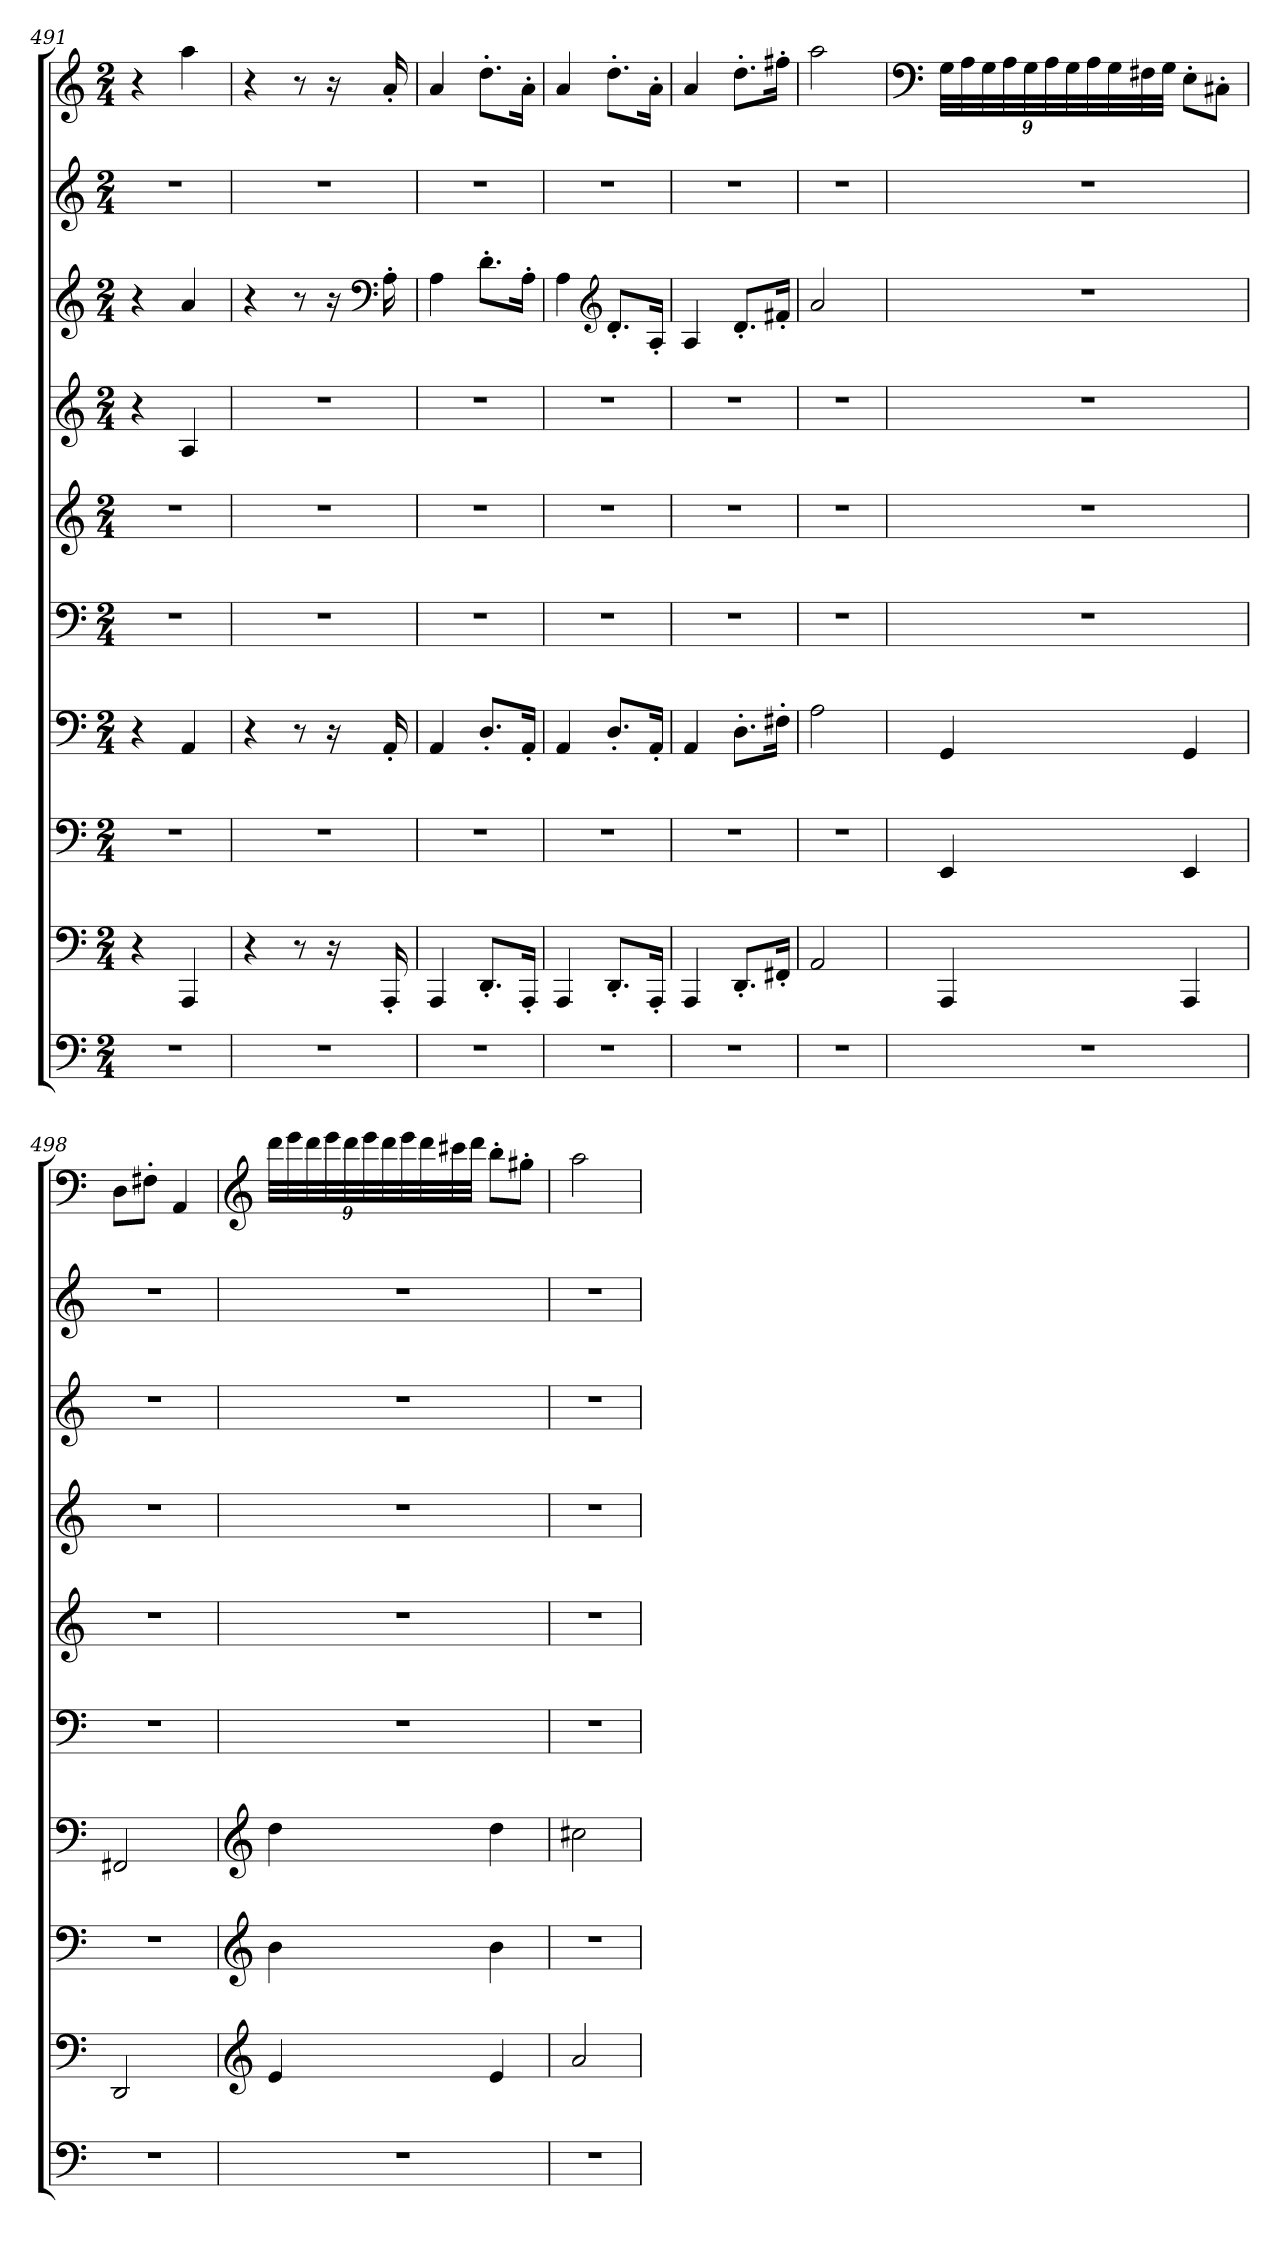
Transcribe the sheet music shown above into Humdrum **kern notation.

**kern	**kern	**kern	**kern	**kern	**kern	**kern	**kern	**kern	**kern
*part5	*part5	*part4	*part4	*part3	*part3	*part2	*part2	*part1	*part1
*staff10	*staff9	*staff8	*staff7	*staff6	*staff5	*staff4	*staff3	*staff2	*staff1
!!LO:PB:g=z
*clefF4	*clefF4	*clefF4	*clefF4	*clefF4	*clefG2	*clefG2	*clefG2	*clefG2	*clefG2
*k[]	*k[]	*k[]	*k[]	*k[]	*k[]	*k[]	*k[]	*k[]	*k[]
*M2/4	*M2/4	*M2/4	*M2/4	*M2/4	*M2/4	*M2/4	*M2/4	*M2/4	*M2/4
=491	=491	=491	=491	=491	=491	=491	=491	=491	=491
2r	4r	2r	4r	2r	2r	4r	4r	2r	4r
.	4AAA/	.	4AA/	.	.	4A/	4a/	.	4aa\
=492	=492	=492	=492	=492	=492	=492	=492	=492	=492
*	*	*	*	*	*	*	*	*	*MM47
2r	4r	2r	4r	2r	2r	2r	4r	2r	4r
.	8r	.	8r	.	.	.	8r	.	8r
*	*	*	*	*	*	*	*	*	*MM138
.	16r	.	16r	.	.	.	16r	.	16r
*	*	*	*	*	*	*	*clefF4	*	*
.	16AAA'/	.	16AA'/	.	.	.	16A'\	.	16a'/
=493	=493	=493	=493	=493	=493	=493	=493	=493	=493
*	*	*	*	*	*	*	*	*	*MM138
2r	4AAA/	2r	4AA/	2r	2r	2r	4A\	2r	4a/
.	8.DD'/L	.	8.D'/L	.	.	.	8.d'\L	.	8.dd'\L
.	16AAA'/Jk	.	16AA'/Jk	.	.	.	16A'\Jk	.	16a'\Jk
=494	=494	=494	=494	=494	=494	=494	=494	=494	=494
*	*	*	*	*	*	*	*	*	*MM138
2r	4AAA/	2r	4AA/	2r	2r	2r	4A\	2r	4a/
*	*	*	*	*	*	*	*clefG2	*	*
.	8.DD'/L	.	8.D'/L	.	.	.	8.d'/L	.	8.dd'\L
.	16AAA'/Jk	.	16AA'/Jk	.	.	.	16A'/Jk	.	16a'\Jk
=495	=495	=495	=495	=495	=495	=495	=495	=495	=495
*	*	*	*	*	*	*	*	*	*MM138
2r	4AAA/	2r	4AA/	2r	2r	2r	4A/	2r	4a/
.	8.DD'/L	.	8.D'\L	.	.	.	8.d'/L	.	8.dd'\L
.	16FF#X'/Jk	.	16F#X'\Jk	.	.	.	16f#X'/Jk	.	16ff#X'\Jk
=496	=496	=496	=496	=496	=496	=496	=496	=496	=496
2r	2AA/	2r	2A\	2r	2r	2r	2a/	2r	2aa\
!!LO:PB:g=z
=497	=497	=497	=497	=497	=497	=497	=497	=497	=497
*	*	*	*	*	*	*	*	*	*clefF4
*	*	*	*	*	*	*	*	*	*Xbrackettup
*	*	*	*	*	*	*	*	*	*MM134
2r	4AAA/	4EE/	4GG/	2r	2r	2r	2r	2r	48G\LLL
.	.	.	.	.	.	.	.	.	48A\
.	.	.	.	.	.	.	.	.	48G\
.	.	.	.	.	.	.	.	.	48A\
.	.	.	.	.	.	.	.	.	48G\
.	.	.	.	.	.	.	.	.	48A\
.	.	.	.	.	.	.	.	.	48G\
.	.	.	.	.	.	.	.	.	48A\
.	.	.	.	.	.	.	.	.	48G\
.	.	.	.	.	.	.	.	.	32F#X\
.	.	.	.	.	.	.	.	.	32G\JJJ
*	*	*	*	*	*	*	*	*	*MM136
.	4AAA/	4EE/	4GG/	.	.	.	.	.	8E'\L
.	.	.	.	.	.	.	.	.	8C#X'\J
=498	=498	=498	=498	=498	=498	=498	=498	=498	=498
2r	2DD/	2r	2FF#X/	2r	2r	2r	2r	2r	8D\L
.	.	.	.	.	.	.	.	.	8F#X'\J
.	.	.	.	.	.	.	.	.	4AA/
=499	=499	=499	=499	=499	=499	=499	=499	=499	=499
*	*clefG2	*clefG2	*clefG2	*	*	*	*	*	*clefG2
2r	4e/	4b\	4dd\	2r	2r	2r	2r	2r	48ddd\LLL
.	.	.	.	.	.	.	.	.	48eee\
.	.	.	.	.	.	.	.	.	48ddd\
.	.	.	.	.	.	.	.	.	48eee\
.	.	.	.	.	.	.	.	.	48ddd\
.	.	.	.	.	.	.	.	.	48eee\
.	.	.	.	.	.	.	.	.	48ddd\
.	.	.	.	.	.	.	.	.	48eee\
.	.	.	.	.	.	.	.	.	48ddd\
.	.	.	.	.	.	.	.	.	32ccc#X\
.	.	.	.	.	.	.	.	.	32ddd\JJJ
.	4e/	4b\	4dd\	.	.	.	.	.	8bb'\L
.	.	.	.	.	.	.	.	.	8gg#X'\J
=500	=500	=500	=500	=500	=500	=500	=500	=500	=500
2r	2a/	2r	2cc#X\	2r	2r	2r	2r	2r	2aa\
=	=	=	=	=	=	=	=	=	=
*-	*-	*-	*-	*-	*-	*-	*-	*-	*-
